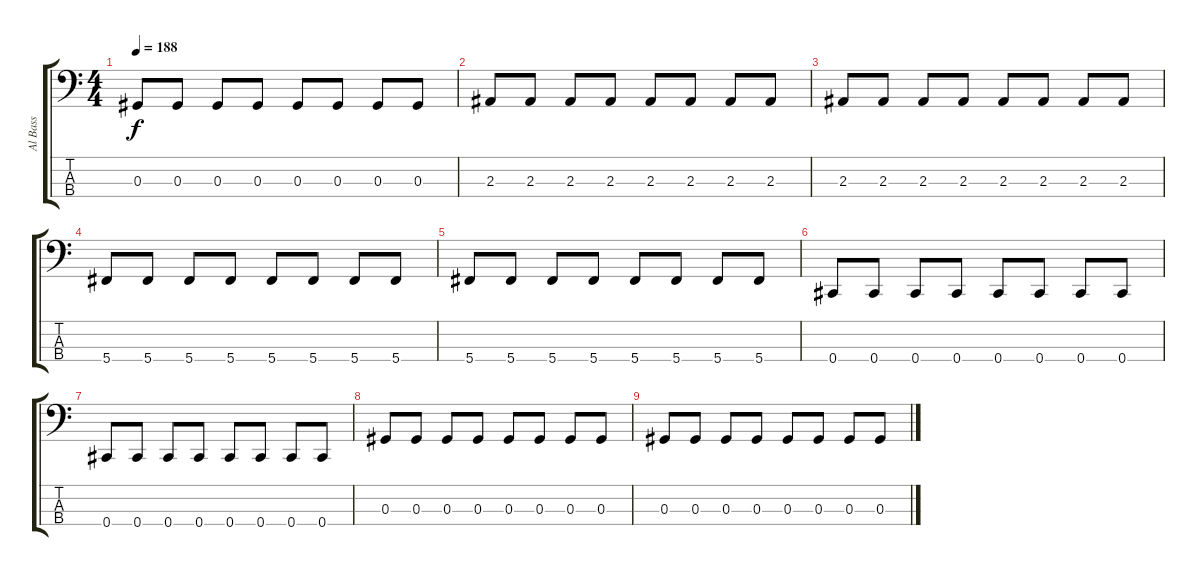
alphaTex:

\track ("Al Bass" "Al Bass") {instrument electricbasspick}
\staff {score tabs}
\tuning (Gb2 Db2 Ab1 Db1) {hide}
\ts (4 4)
\tempo 188
\clef f4
\ks c
0.3.8{dy f} 0.3.8 0.3.8 0.3.8 0.3.8 0.3.8 0.3.8 0.3.8 |
2.3.8 2.3.8 2.3.8 2.3.8 2.3.8 2.3.8 2.3.8 2.3.8 |
2.3.8 2.3.8 2.3.8 2.3.8 2.3.8 2.3.8 2.3.8 2.3.8 |
5.4.8 5.4.8 5.4.8 5.4.8 5.4.8 5.4.8 5.4.8 5.4.8 |
5.4.8 5.4.8 5.4.8 5.4.8 5.4.8 5.4.8 5.4.8 5.4.8 |
0.4.8 0.4.8 0.4.8 0.4.8 0.4.8 0.4.8 0.4.8 0.4.8 |
0.4.8 0.4.8 0.4.8 0.4.8 0.4.8 0.4.8 0.4.8 0.4.8 |
0.3.8 0.3.8 0.3.8 0.3.8 0.3.8 0.3.8 0.3.8 0.3.8 |
0.3.8 0.3.8 0.3.8 0.3.8 0.3.8 0.3.8 0.3.8 0.3.8
